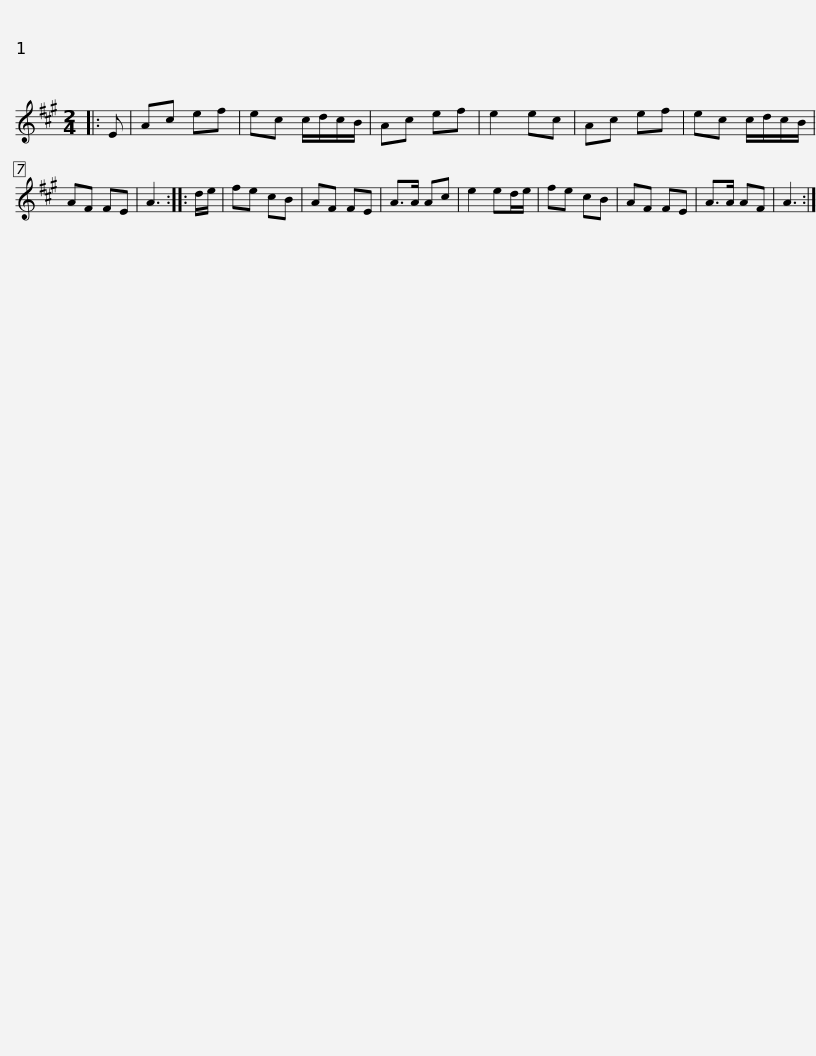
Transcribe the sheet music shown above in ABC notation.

X:1
L:1/8
M:2/4
I:linebreak $
K:A
V:1 treble
V:1
|: E | Ac ef | ec c/d/c/B/ | Ac ef | e2 ec | %5
 Ac ef | ec c/d/c/B/ | AF FE | A3 :: d/e/ | %10
 fe cB |$ AF FE | A>A Ac | e2 ed/e/ | fe cB | %15
 AF FE | A>A AF | A3 :| %18
